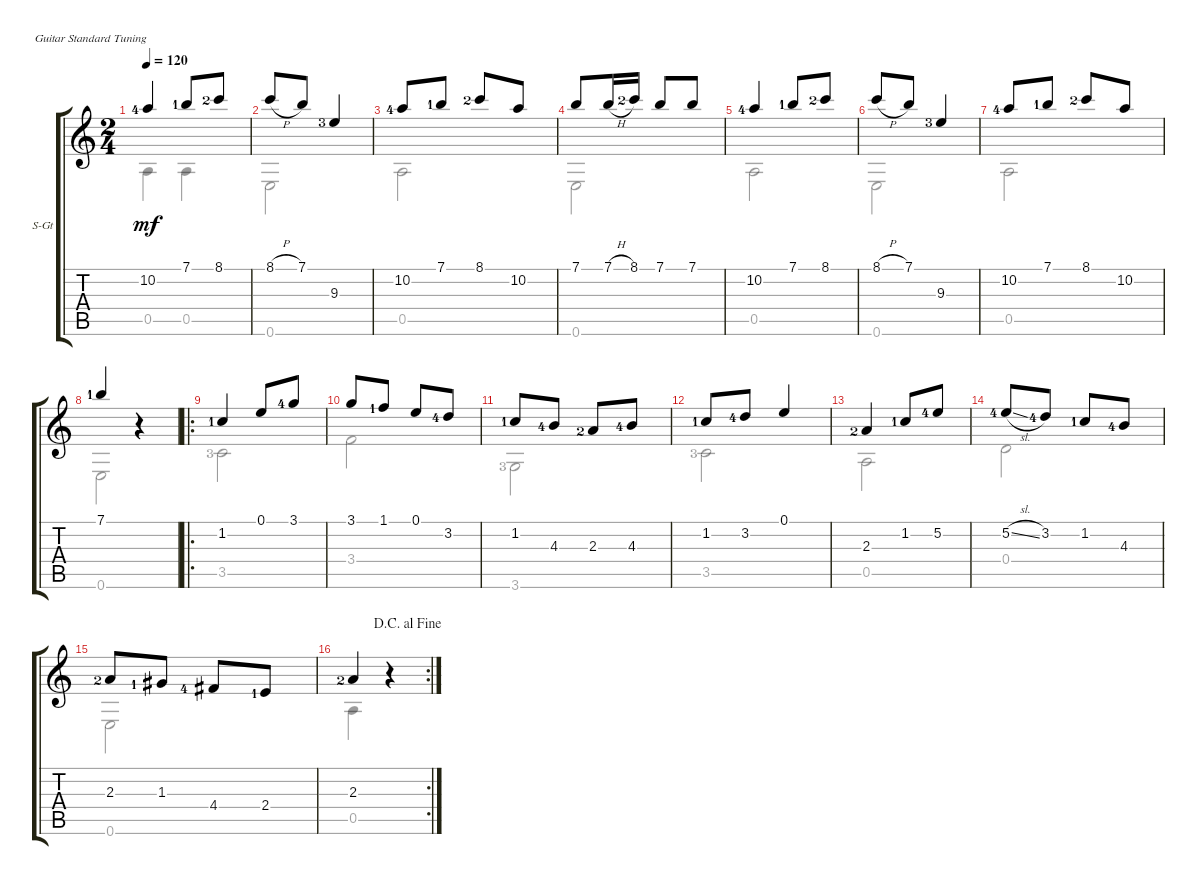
\defaultSystemsLayout 4
\bracketExtendMode groupsimilarinstruments
\firstSystemTrackNameOrientation horizontal
\otherSystemsTrackNameOrientation horizontal
\track ("Steel Guitar" "S-Gt") {instrument acousticguitarsteel}
\staff {score tabs}
\tuning (E4 B3 G3 D3 A2 E2)
\voice
\ts (2 4)
\tempo 120
\clef g2
\scale
0.293015
\ks c
10.2{lf 5}.4{dy mf} 7.1{lf 2}.8 8.1{lf 3}.8 |
\scale
0.177172 8.1{h}.8 7.1.8 9.3{lf 4}.4 |
\scale
0.216354 10.2{lf 5}.8 7.1{lf 2}.8 8.1{lf 3}.8 10.2.8 |
\scale
0.313458 7.1.8 7.1{h}.16 8.1{lf 3}.16 7.1.8 7.1.8 |
\scale
0.267416 10.2{lf 5}.4 7.1{lf 2}.8 8.1{lf 3}.8 |
\scale
0.233708 8.1{h}.8 7.1.8 9.3{lf 4}.4 |
\scale
0.285393 10.2{lf 5}.8 7.1{lf 2}.8 8.1{lf 3}.8 10.2.8 |
\scale
0.213483 7.1{lf 2}.4 r.4 |
\ro
\scale
0.262729 1.2{lf 2}.4 0.1.8 3.1{lf 5}.8 |
\scale
0.228106 3.1.8 1.1{lf 2}.8 0.1.8 3.2{lf 5}.8 |
\scale
0.254582 1.2{lf 2}.8 4.3{lf 5}.8 2.3{lf 3}.8 4.3{lf 5}.8 |
\scale
0.254582 1.2{lf 2}.8 3.2{lf 5}.8 0.1.4 |
\scale
0.234 2.3{lf 3}.4 1.2{lf 2}.8 5.2{lf 5}.8 |
\scale
0.258 5.2{sl lf 5}.8 3.2{lf 5}.8 1.2{lf 2}.8 4.3{lf 5}.8 |
\scale
0.306 2.3{lf 3}.8 1.3{lf 2}.8 4.4{lf 5}.8 2.4{lf 2}.8 |
\rc 2
\jump dacapoalfine
\scale
0.202 2.3{lf 3}.4 r.4
\voice
\clef g2
\ottava regular
\simile none
\scale
0.293015
\ks c
0.5.4{dy mf} 0.5.4 |
\scale
0.177172 0.6.2 |
\scale
0.216354 0.5.2 |
\scale
0.313458 0.6.2 |
\scale
0.267416 0.5.2 |
\scale
0.233708 0.6.2 |
\scale
0.285393 0.5.2 |
\scale
0.213483 0.6.2 |
\scale
0.262729 3.5{lf 4}.2 |
\scale
0.228106 3.4.2 |
\scale
0.254582 3.6{lf 4}.2 |
\scale
0.254582 3.5{lf 4}.2 |
\scale
0.234 0.5.2 |
\scale
0.258 0.4.2 |
\scale
0.306 0.6.2 |
\scale
0.202 0.5.4 r.4
